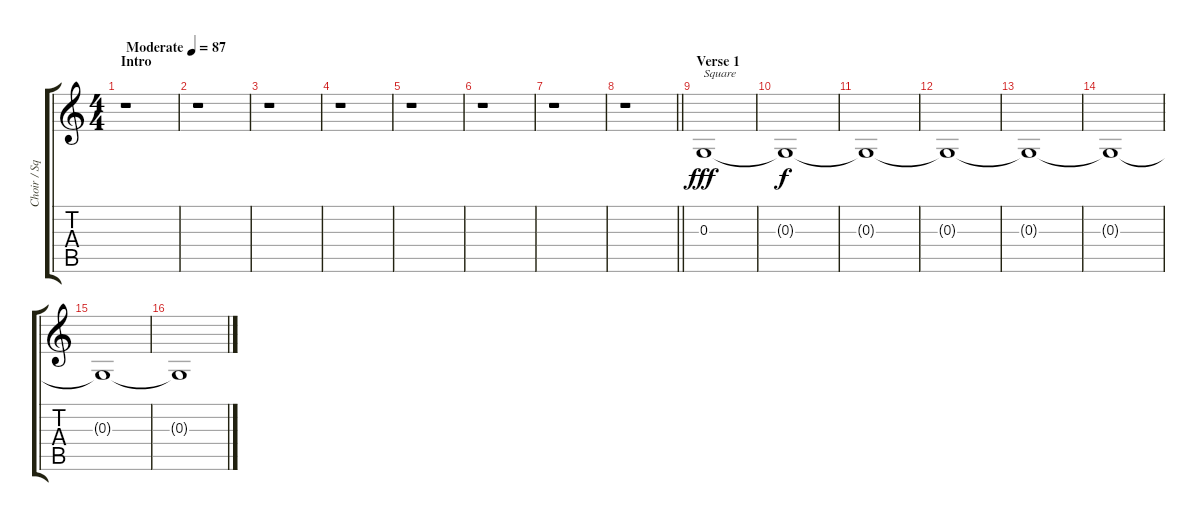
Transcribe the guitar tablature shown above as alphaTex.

\track ("Choir / Square / Sweep Pad / Marimba" "Choir / Sq") {instrument choiraahs}
\staff {score tabs}
\tuning (E4 B3 G3 D3 A2 E2) {hide}
\ts (4 4)
\section ("" "Intro")
\tempo (87 "Moderate")
\clef g2
\ks c
r.1{dy fff instrument choiraahs} |
r.1 |
r.1 |
r.1 |
r.1 |
r.1 |
r.1 |
\barLineRight lightlight
r.1 |
\section ("" "Verse 1")
0.3.1{txt "Square" volume 11 instrument lead1square} |
0.3{t}.1{dy f} |
0.3{t}.1 |
0.3{t}.1 |
0.3{t}.1 |
0.3{t}.1 |
0.3{t}.1 |
0.3{t}.1
